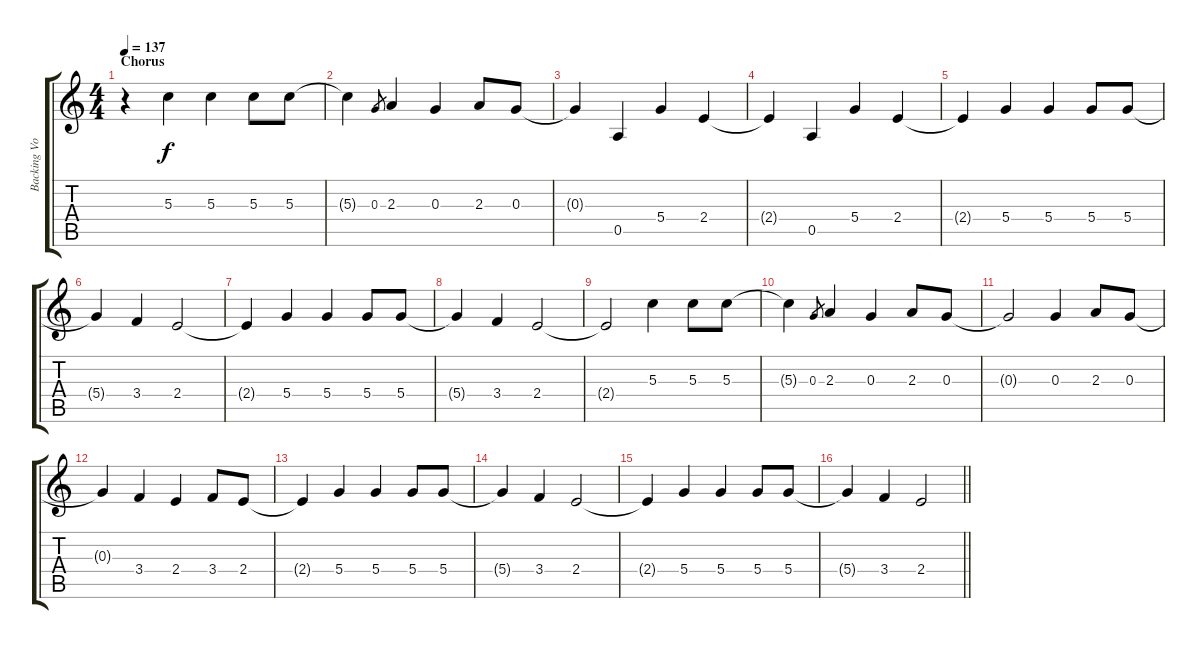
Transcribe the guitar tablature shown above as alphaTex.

\track ("Backing Vocal" "Backing Vo") {instrument contrabass}
\staff {score tabs}
\tuning (E4 B3 G3 D3 A2 E2) {hide}
\ts (4 4)
\section ("" "Chorus")
\tempo 137
\clef g2
\ks c
r.4{dy f} 5.3.4 5.3.4 5.3.8 5.3.8 |
5.3{t}.4 0.3.8{gr} 2.3.4 0.3.4 2.3.8 0.3.8 |
0.3{t}.4 0.5.4 5.4.4 2.4.4 |
2.4{t}.4 0.5.4 5.4.4 2.4.4 |
2.4{t}.4 5.4.4 5.4.4 5.4.8 5.4.8 |
5.4{t}.4 3.4.4 2.4.2 |
2.4{t}.4 5.4.4 5.4.4 5.4.8 5.4.8 |
5.4{t}.4 3.4.4 2.4.2 |
2.4{t}.2 5.3.4 5.3.8 5.3.8 |
5.3{t}.4 0.3.8{gr} 2.3.4 0.3.4 2.3.8 0.3.8 |
0.3{t}.2 0.3.4 2.3.8 0.3.8 |
0.3{t}.4 3.4.4 2.4.4 3.4.8 2.4.8 |
2.4{t}.4 5.4.4 5.4.4 5.4.8 5.4.8 |
5.4{t}.4 3.4.4 2.4.2 |
2.4{t}.4 5.4.4 5.4.4 5.4.8 5.4.8 |
\barLineRight lightlight
5.4{t}.4 3.4.4 2.4.2
